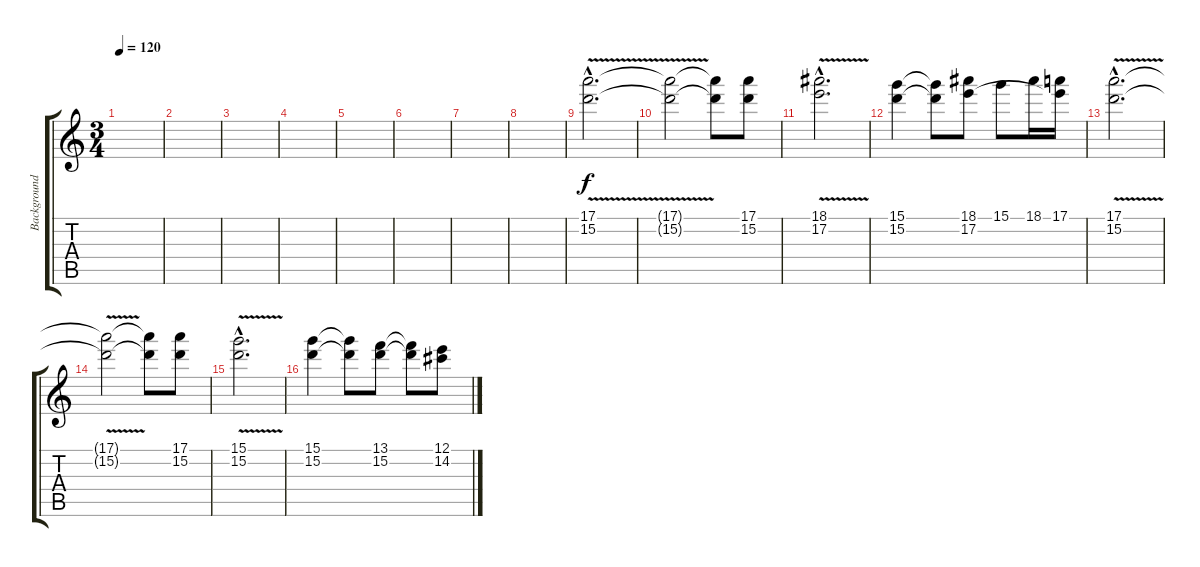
\track ("Background" "Background") {instrument distortionguitar}
\staff {score tabs}
\tuning (E4 B3 G3 D3 A2 E2) {hide}
\ts (3 4)
\tempo 120
\clef g2
\ks c
|
|
|
|
|
|
|
|
(17.1{v hac} 15.2{v hac}).2{d volume 14} |
(17.1{t} 15.2{t}).2 (17.1{t} 15.2{t}).8 (17.1 15.2).8 |
(18.1{v hac} 17.2{v hac}).2{d} |
(15.1 15.2).4 (15.1{t} 15.2{t}).8 (18.1 17.2).8 15.1.8 18.1.16 (17.1 17.2{t}).16 |
(17.1{v hac} 15.2{v hac}).2{d volume 14} |
(17.1{t} 15.2{t}).2 (17.1{t} 15.2{t}).8 (17.1 15.2).8 |
(15.1{v hac} 15.2{v hac}).2{d} |
(15.1 15.2).4 (15.1{t} 15.2{t}).8 (13.1 15.2).8 (13.1{t} 15.2{t}).8 (12.1 14.2).8
